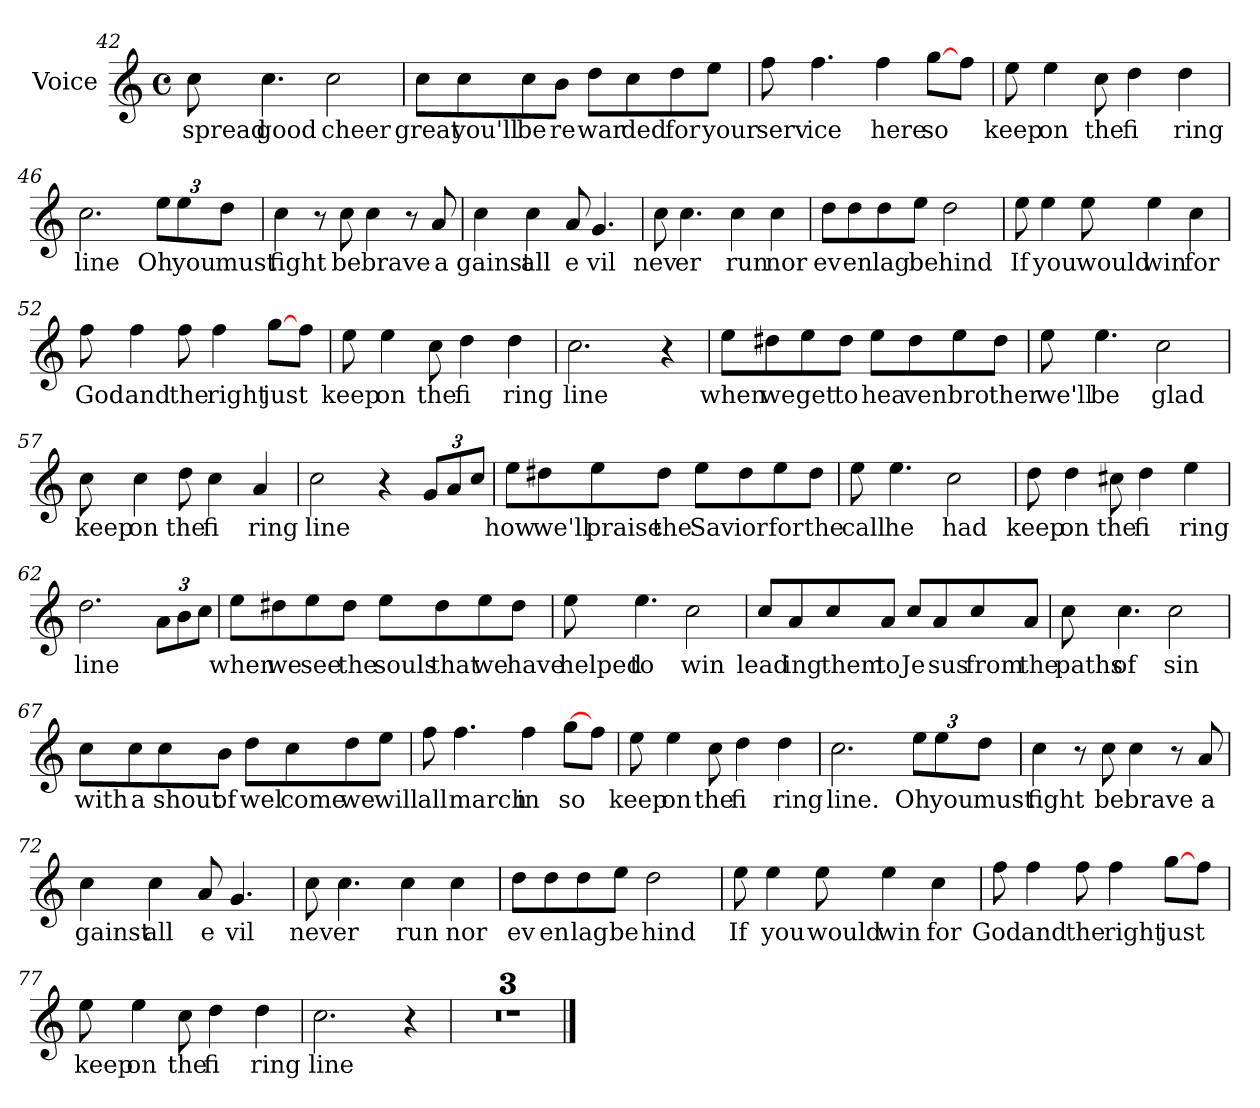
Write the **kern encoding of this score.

**kern	**text
*part1	*part1
*staff1	*staff1
*I"Voice	*
*I'V	*
*clefG2	*
*k[]	*
*C:	*
*M4/4	*
*met(c)	*
=42	=42
!	!LO:LY:b
8cc\	spread
!	!LO:LY:b
4.cc\	good
!	!LO:LY:b
2cc\	cheer
=43	=43
!	!LO:LY:b
8cc\L	great
!	!LO:LY:b
8cc\	you'll
!	!LO:LY:b
8cc\	be
!	!LO:LY:b
8b\J	re
!	!LO:LY:b
8dd\L	war
!	!LO:LY:b
8cc\	ded
!	!LO:LY:b
8dd\	for
!	!LO:LY:b
8ee\J	your
=44	=44
!	!LO:LY:b
8ff\	serv
!	!LO:LY:b
4.ff\	ice
!	!LO:LY:b
4ff\	here
!	!LO:LY:b
[8gg\L	so
8ff\J	.
!!LO:LB:g=z
=45	=45
!	!LO:LY:b
8ee\	keep
!	!LO:LY:b
4ee\	on
!	!LO:LY:b
8cc\	the
!	!LO:LY:b
4dd\	fi
!	!LO:LY:b
4dd\	ring
=46	=46
!	!LO:LY:b
2.cc\	line
!	!LO:LY:b
12ee\L	Oh
!	!LO:LY:b
12ee\	you
!	!LO:LY:b
12dd\J	must
=47	=47
!	!LO:LY:b
4cc\	fight
8r	.
!	!LO:LY:b
8cc\	be
!	!LO:LY:b
4cc\	brave
8r	.
!	!LO:LY:b
8a/	a
=48	=48
!	!LO:LY:b
4cc\	gainst
!	!LO:LY:b
4cc\	all
!	!LO:LY:b
8a/	e
!	!LO:LY:b
4.g/	vil
=49	=49
!	!LO:LY:b
8cc\	nev
!	!LO:LY:b
4.cc\	er
!	!LO:LY:b
4cc\	run
!	!LO:LY:b
4cc\	nor
!!LO:LB:g=z
=50	=50
!	!LO:LY:b
8dd\L	ev
!	!LO:LY:b
8dd\	en
!	!LO:LY:b
8dd\	lag
!	!LO:LY:b
8ee\J	be
!	!LO:LY:b
2dd\	hind
=51	=51
!	!LO:LY:b
8ee\	If
!	!LO:LY:b
4ee\	you
!	!LO:LY:b
8ee\	would
!	!LO:LY:b
4ee\	win
!	!LO:LY:b
4cc\	for
=52	=52
!	!LO:LY:b
8ff\	God
!	!LO:LY:b
4ff\	and
!	!LO:LY:b
8ff\	the
!	!LO:LY:b
4ff\	right
!	!LO:LY:b
[8gg\L	just
8ff\J	.
=53	=53
!	!LO:LY:b
8ee\	keep
!	!LO:LY:b
4ee\	on
!	!LO:LY:b
8cc\	the
!	!LO:LY:b
4dd\	fi
!	!LO:LY:b
4dd\	ring
=54	=54
!	!LO:LY:b
2.cc\	line
4r	.
!!LO:LB:g=z
=55	=55
!	!LO:LY:b
8ee\L	when
!	!LO:LY:b
8dd#X\	we
!	!LO:LY:b
8ee\	get
!	!LO:LY:b
8dd#\J	to
!	!LO:LY:b
8ee\L	hea
!	!LO:LY:b
8dd#\	ven
!	!LO:LY:b
8ee\	bro
!	!LO:LY:b
8dd#\J	ther
=56	=56
!	!LO:LY:b
8ee\	we'll
!	!LO:LY:b
4.ee\	be
!	!LO:LY:b
2cc\	glad
=57	=57
!	!LO:LY:b
8cc\	keep
!	!LO:LY:b
4cc\	on
!	!LO:LY:b
8dd\	the
!	!LO:LY:b
4cc\	fi
!	!LO:LY:b
4a/	ring
=58	=58
!	!LO:LY:b
2cc\	line
4r	.
12g/L	.
12a/	.
12cc/J	.
!!LO:LB:g=z
=59	=59
!	!LO:LY:b
8ee\L	how
!	!LO:LY:b
8dd#X\	we'll
!	!LO:LY:b
8ee\	praise
!	!LO:LY:b
8dd#\J	the
!	!LO:LY:b
8ee\L	Sav
!	!LO:LY:b
8dd#\	ior
!	!LO:LY:b
8ee\	for
!	!LO:LY:b
8dd#\J	the
=60	=60
!	!LO:LY:b
8ee\	call
!	!LO:LY:b
4.ee\	he
!	!LO:LY:b
2cc\	had
=61	=61
!	!LO:LY:b
8dd\	keep
!	!LO:LY:b
4dd\	on
!	!LO:LY:b
8cc#X\	the
!	!LO:LY:b
4dd\	fi
!	!LO:LY:b
4ee\	ring
=62	=62
!	!LO:LY:b
2.dd\	line
12a\L	.
12b\	.
12cc\J	.
!!LO:LB:g=z
=63	=63
!	!LO:LY:b
8ee\L	when
!	!LO:LY:b
8dd#X\	we
!	!LO:LY:b
8ee\	see
!	!LO:LY:b
8dd#\J	the
!	!LO:LY:b
8ee\L	souls
!	!LO:LY:b
8dd#\	that
!	!LO:LY:b
8ee\	we
!	!LO:LY:b
8dd#\J	have
=64	=64
!	!LO:LY:b
8ee\	helped
!	!LO:LY:b
4.ee\	to
!	!LO:LY:b
2cc\	win
=65	=65
!	!LO:LY:b
8cc/L	lead
!	!LO:LY:b
8a/	ing
!	!LO:LY:b
8cc/	them
!	!LO:LY:b
8a/J	to
!	!LO:LY:b
8cc/L	Je
!	!LO:LY:b
8a/	sus
!	!LO:LY:b
8cc/	from
!	!LO:LY:b
8a/J	the
=66	=66
!	!LO:LY:b
8cc\	paths
!	!LO:LY:b
4.cc\	of
!	!LO:LY:b
2cc\	sin
!!LO:LB:g=z
=67	=67
!	!LO:LY:b
8cc\L	with
!	!LO:LY:b
8cc\	a
!	!LO:LY:b
8cc\	shout
!	!LO:LY:b
8b\J	of
!	!LO:LY:b
8dd\L	wel
!	!LO:LY:b
8cc\	come
!	!LO:LY:b
8dd\	we
!	!LO:LY:b
8ee\J	will
=68	=68
!	!LO:LY:b
8ff\	all
!	!LO:LY:b
4.ff\	march
!	!LO:LY:b
4ff\	in
!	!LO:LY:b
[8gg\L	so
8ff\J	.
=69	=69
!	!LO:LY:b
8ee\	keep
!	!LO:LY:b
4ee\	on
!	!LO:LY:b
8cc\	the
!	!LO:LY:b
4dd\	fi
!	!LO:LY:b
4dd\	ring
=70	=70
!	!LO:LY:b
2.cc\	line.
!	!LO:LY:b
12ee\L	Oh
!	!LO:LY:b
12ee\	you
!	!LO:LY:b
12dd\J	must
!!LO:LB:g=z
=71	=71
!	!LO:LY:b
4cc\	fight
8r	.
!	!LO:LY:b
8cc\	be
!	!LO:LY:b
4cc\	brave
8r	.
!	!LO:LY:b
8a/	a
=72	=72
!	!LO:LY:b
4cc\	gainst
!	!LO:LY:b
4cc\	all
!	!LO:LY:b
8a/	e
!	!LO:LY:b
4.g/	vil
=73	=73
!	!LO:LY:b
8cc\	nev
!	!LO:LY:b
4.cc\	er
!	!LO:LY:b
4cc\	run
!	!LO:LY:b
4cc\	nor
=74	=74
!	!LO:LY:b
8dd\L	ev
!	!LO:LY:b
8dd\	en
!	!LO:LY:b
8dd\	lag
!	!LO:LY:b
8ee\J	be
!	!LO:LY:b
2dd\	hind
=75	=75
!	!LO:LY:b
8ee\	If
!	!LO:LY:b
4ee\	you
!	!LO:LY:b
8ee\	would
!	!LO:LY:b
4ee\	win
!	!LO:LY:b
4cc\	for
!!LO:PB:g=z
=76	=76
!	!LO:LY:b
8ff\	God
!	!LO:LY:b
4ff\	and
!	!LO:LY:b
8ff\	the
!	!LO:LY:b
4ff\	right
!	!LO:LY:b
[8gg\L	just
8ff\J	.
=77	=77
!	!LO:LY:b
8ee\	keep
!	!LO:LY:b
4ee\	on
!	!LO:LY:b
8cc\	the
!	!LO:LY:b
4dd\	fi
!	!LO:LY:b
4dd\	ring
=78	=78
!	!LO:LY:b
2.cc\	line
4r	.
=79	=79
1r	.
=80	=80
1r	.
=81	=81
1r	.
==	==
*-	*-
